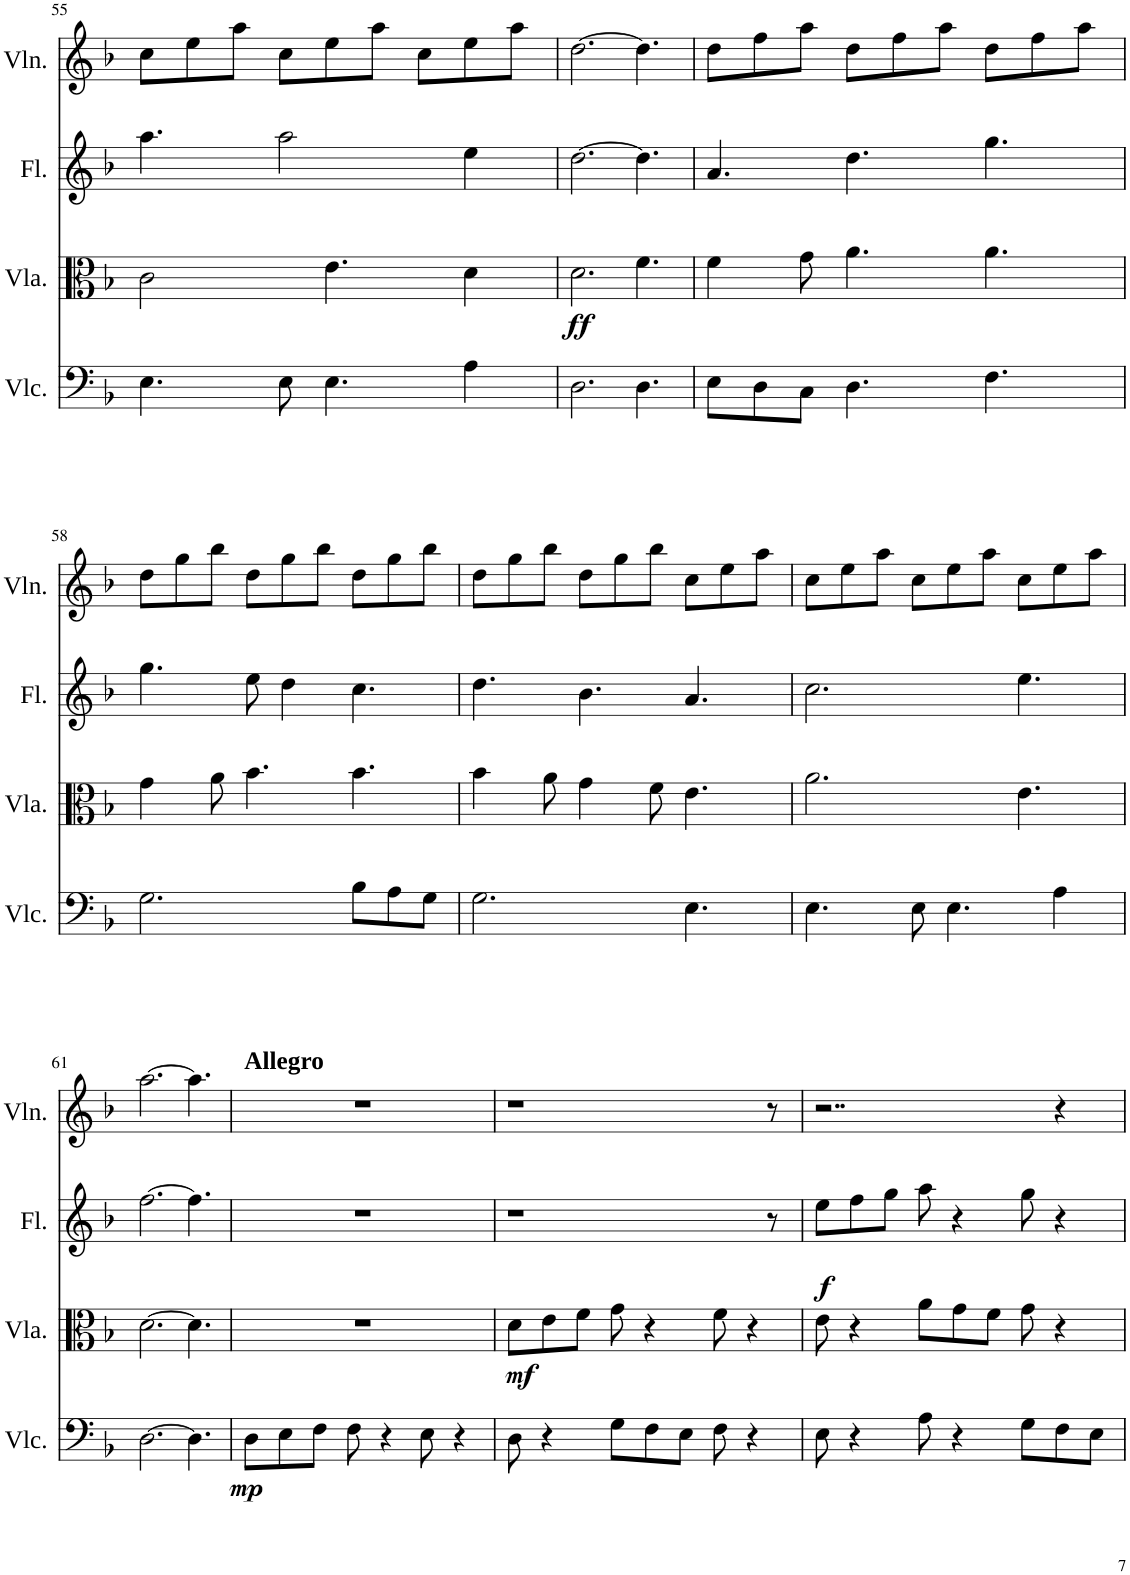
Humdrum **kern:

**kern	**dynam	**kern	**dynam	**kern	**dynam	**kern
*part4	*part4	*part3	*part3	*part2	*part2	*part1
*staff4	*staff4	*staff3	*staff3	*staff2	*staff2	*staff1
*I"Violoncello	*	*I"Viola	*	*I"Flute	*	*I"Violin
*I'Vlc.	*	*I'Vla.	*	*I'Fl.	*	*I'Vln.
!!LO:PB:g=z
*clefF4	*	*clefC3	*	*clefG2	*	*clefG2
*k[b-]	*	*k[b-]	*	*k[b-]	*	*k[b-]
*M9/8	*	*M9/8	*	*M9/8	*	*M9/8
=55	=55	=55	=55	=55	=55	=55
4.E\	.	2c\	.	4.aa\	.	8cc\L
.	.	.	.	.	.	8ee\
.	.	.	.	.	.	8aa\J
8E\	.	.	.	2aa\	.	8cc\L
4.E\	.	4.e\	.	.	.	8ee\
.	.	.	.	.	.	8aa\J
.	.	.	.	.	.	8cc\L
4A\	.	4d\	.	4ee\	.	8ee\
.	.	.	.	.	.	8aa\J
=56	=56	=56	=56	=56	=56	=56
!	!	!	!LO:DY:b	!	!	!
2.D\	.	2.d\	ff	[2.dd\	.	[2.dd\
4.D\	.	4.f\	.	4.dd\]	.	4.dd\]
=57	=57	=57	=57	=57	=57	=57
8E\L	.	4f\	.	4.a/	.	8dd\L
8D\	.	.	.	.	.	8ff\
8C\J	.	8g\	.	.	.	8aa\J
4.D\	.	4.a\	.	4.dd\	.	8dd\L
.	.	.	.	.	.	8ff\
.	.	.	.	.	.	8aa\J
4.F\	.	4.a\	.	4.gg\	.	8dd\L
.	.	.	.	.	.	8ff\
.	.	.	.	.	.	8aa\J
!!LO:LB:g=z
=58	=58	=58	=58	=58	=58	=58
2.G\	.	4g\	.	4.gg\	.	8dd\L
.	.	.	.	.	.	8gg\
.	.	8a\	.	.	.	8bb-\J
.	.	4.b-\	.	8ee\	.	8dd\L
.	.	.	.	4dd\	.	8gg\
.	.	.	.	.	.	8bb-\J
8B-\L	.	4.b-\	.	4.cc\	.	8dd\L
8A\	.	.	.	.	.	8gg\
8G\J	.	.	.	.	.	8bb-\J
=59	=59	=59	=59	=59	=59	=59
2.G\	.	4b-\	.	4.dd\	.	8dd\L
.	.	.	.	.	.	8gg\
.	.	8a\	.	.	.	8bb-\J
.	.	4g\	.	4.b-\	.	8dd\L
.	.	.	.	.	.	8gg\
.	.	8f\	.	.	.	8bb-\J
4.E\	.	4.e\	.	4.a/	.	8cc\L
.	.	.	.	.	.	8ee\
.	.	.	.	.	.	8aa\J
=60	=60	=60	=60	=60	=60	=60
4.E\	.	2.a\	.	2.cc\	.	8cc\L
.	.	.	.	.	.	8ee\
.	.	.	.	.	.	8aa\J
8E\	.	.	.	.	.	8cc\L
4.E\	.	.	.	.	.	8ee\
.	.	.	.	.	.	8aa\J
.	.	4.e\	.	4.ee\	.	8cc\L
4A\	.	.	.	.	.	8ee\
.	.	.	.	.	.	8aa\J
!!LO:LB:g=z
=61	=61	=61	=61	=61	=61	=61
[2.D\	.	[2.d\	.	[2.ff\	.	[2.aa\
4.D\]	.	4.d\]	.	4.ff\]	.	4.aa\]
=62	=62	=62	=62	=62	=62	=62
!	!	!	!	!	!	!LO:TX:a:B:t=Allegro
!	!LO:DY:b	!	!	!	!	!
8D\L	mp	8%9r	.	8%9r	.	8%9r
8E\	.	.	.	.	.	.
8F\J	.	.	.	.	.	.
8F\	.	.	.	.	.	.
4r	.	.	.	.	.	.
8E\	.	.	.	.	.	.
4r	.	.	.	.	.	.
=63	=63	=63	=63	=63	=63	=63
!	!	!	!LO:DY:b	!	!	!
8D\	.	8d\L	mf	1r	.	1r
4r	.	8e\	.	.	.	.
.	.	8f\J	.	.	.	.
8G\L	.	8g\	.	.	.	.
8F\	.	4r	.	.	.	.
8E\J	.	.	.	.	.	.
8F\	.	8f\	.	.	.	.
4r	.	4r	.	.	.	.
.	.	.	.	8r	.	8r
=64	=64	=64	=64	=64	=64	=64
!	!	!	!	!	!LO:DY:b	!
8E\	.	8e\	.	8ee\L	f	2..r
4r	.	4r	.	8ff\	.	.
.	.	.	.	8gg\J	.	.
8A\	.	8a\L	.	8aa\	.	.
4r	.	8g\	.	4r	.	.
.	.	8f\J	.	.	.	.
8G\L	.	8g\	.	8gg\	.	.
8F\	.	4r	.	4r	.	4r
8E\J	.	.	.	.	.	.
=	=	=	=	=	=	=
*-	*-	*-	*-	*-	*-	*-
